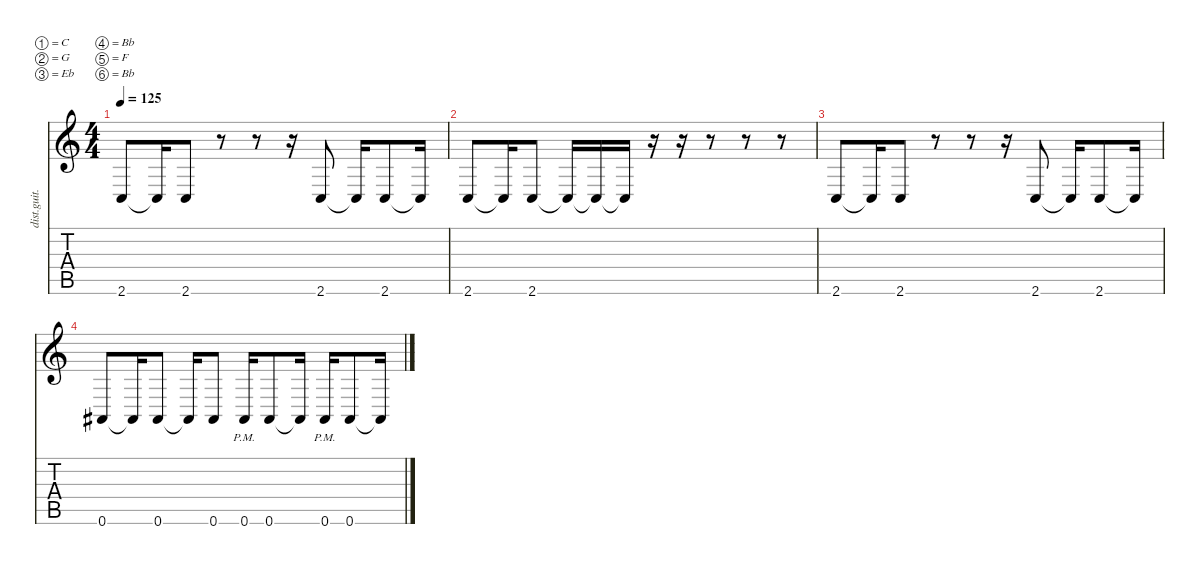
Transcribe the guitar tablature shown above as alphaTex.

\defaultSystemsLayout 4
\hideDynamics
\bracketExtendMode nobrackets
\otherSystemsTrackNameOrientation horizontal
\track ("Distortion Guitar" "dist.guit.") {instrument distortionguitar}
\staff {score tabs}
\tuning (C4 G3 Eb3 Bb2 F2 Bb1)
\ts (4 4)
\tempo 125
\clef g2
\ks c
2.6.8{dy mf beam Up} 2.6{t}.16{beam Up} 2.6.8{beam Up} r.8{beam Up} r.8{beam Up} r.16{beam Up} 2.6.8{beam Up} 2.6{t}.16{beam Up} 2.6.8{beam Up} 2.6{t}.16{beam Up} |
2.6.8{beam Up} 2.6{t}.16{beam Up} 2.6.8{beam Up} 2.6{t}.16{beam Up} 2.6{t}.16{beam Up} 2.6{t}.16{beam Up} r.16{beam Up} r.16{beam Up} r.8{beam Up} r.8{beam Up} r.8{beam Up} |
2.6.8{beam Up} 2.6{t}.16{beam Up} 2.6.8{beam Up} r.8{beam Up} r.8{beam Up} r.16{beam Up} 2.6.8{beam Up} 2.6{t}.16{beam Up} 2.6.8{beam Up} 2.6{t}.16{beam Up} |
0.6{acc #}.8{beam Up} 0.6{t acc #}.16{beam Up} 0.6{acc #}.8{beam Up} 0.6{t acc #}.16{beam Up} 0.6{acc #}.8{beam Up} 0.6{pm acc #}.16{beam Up} 0.6{acc #}.8{beam Up} 0.6{t acc #}.16{beam Up} 0.6{pm acc #}.16{beam Up} 0.6{acc #}.8{beam Up} 0.6{t acc #}.16{beam Up}
